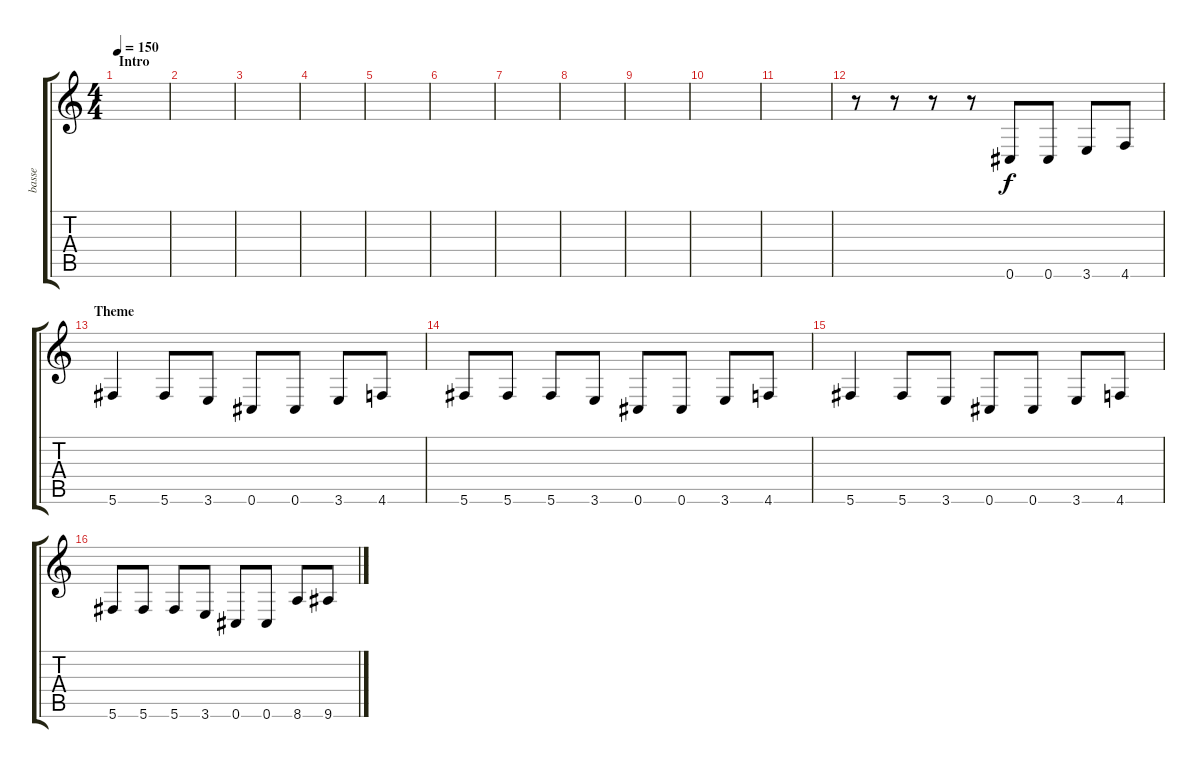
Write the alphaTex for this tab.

\track ("basse" "basse") {instrument electricbassfinger}
\staff {score tabs}
\tuning (Eb4 Bb3 Gb3 Db3 Ab2 Db2) {hide}
\ts (4 4)
\section ("" "Intro")
\tempo 150
\clef g2
\ks c
|
|
|
|
|
|
|
|
|
|
|
\section ("" "")
r.8 r.8 r.8 r.8 0.6.8 0.6.8 3.6.8 4.6.8 |
\section ("" "Theme")
5.6.4 5.6.8 3.6.8 0.6.8 0.6.8 3.6.8 4.6.8 |
5.6.8 5.6.8 5.6.8 3.6.8 0.6.8 0.6.8 3.6.8 4.6.8 |
5.6.4 5.6.8 3.6.8 0.6.8 0.6.8 3.6.8 4.6.8 |
5.6.8 5.6.8 5.6.8 3.6.8 0.6.8 0.6.8 8.6.8 9.6.8
